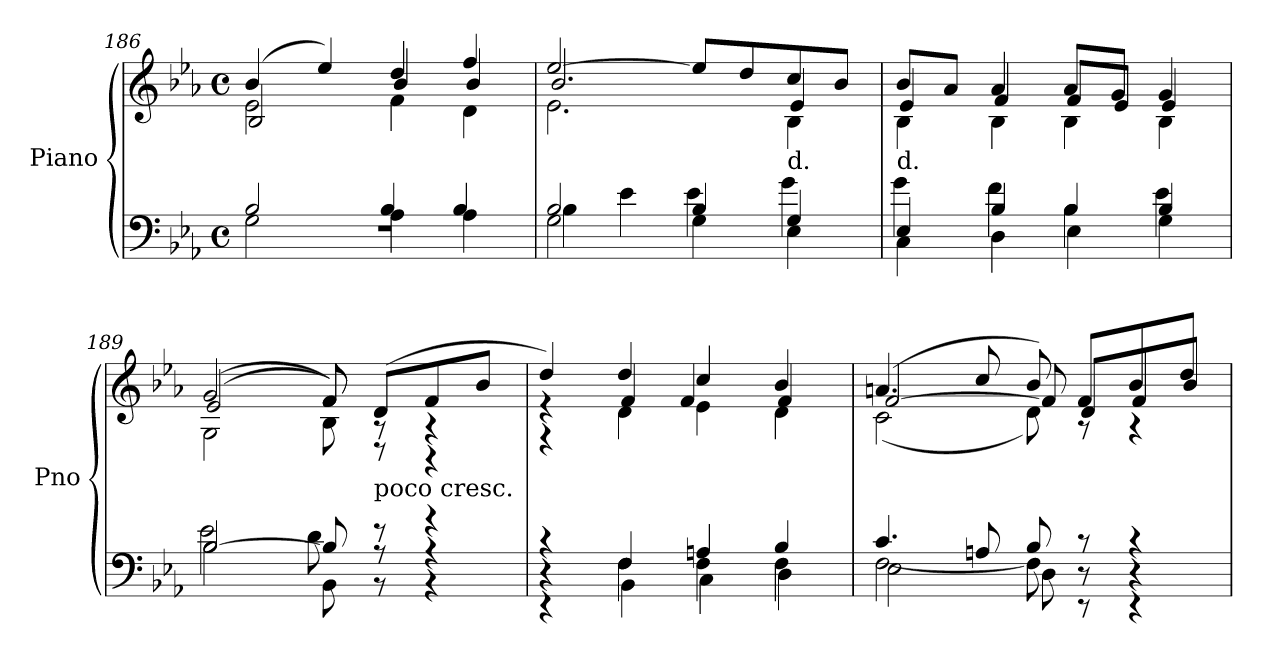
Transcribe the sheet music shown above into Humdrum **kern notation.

**kern	**kern
*part1	*part1
*staff2	*staff1
*I"Piano	*
*I'Pno	*
*clefF4	*clefG2
*k[b-e-a-]	*k[b-e-a-]
*E-:	*E-:
*M4/4	*M4/4
*met(c)	*met(c)
=186	=186
*^	*^
*	*^	*	*^
1r	2G\	2B-/	(4b-/	2e-\	2B-/
.	.	.	4ee-/)	.	.
.	4A-\	4B-/	4dd/	4f\	4b-/
.	4A-\	4B-/	4ff/	4d\	4b-/
=187	=187	=187	=187	=187	=187
2B-/	2G\	4B-\	[2ee-/	2.e-\	2.b-/
.	.	4e-\	.	.	.
4B-/	4G\	4e-\	8ee-/L]	.	.
.	.	.	8dd/	.	.
!LO:TX:a:t=d.	!	!	!	!	!
4G/	4E-\	4g\	8cc/	4B-\	4e-/
.	.	.	8b-/J	.	.
=188	=188	=188	=188	=188	=188
!LO:TX:a:t=d.	!	!	!	!	!
4E-/	4g\	4C\	8b-/L	4e-/	4B-\
.	.	.	8a-/J	.	.
4B-/	4f\	4D\	4a-/	4f/	4B-\
4B-/	4B-\	4E-\	8a-/L	8f/L	4B-\
.	.	.	8g/J	8e-/J	.
4B-/	4e-\	4G\	4g/	4e-/	4B-\
=189	=189	=189	=189	=189	=189
[2B-/	2e-\	2B-\	(2g/	2G\	(2e-/
8B-/]	8d\	8BB-\	8f/)	8B-\	8f/)
!	!	!	!LO:TX:b:t=poco cresc.	!	!
8rBB	8re	8rA	(8d/L	8rD	8rA
4rBB	4rg	4rA	8f/	4rBB	4rA
.	.	.	8b-/J	.	.
!!LO:PB:g=z	!!	!!
=190	=190	=190	=190	=190	=190
4rc	4r	4rEE	4dd/)	4rF	4re
4F/	4F\	4BB-\	4dd/	4d\	4f/
4An/	4F\	4C\	4cc/	4e-\	4f/
4B-/	4F\	4D\	4b-/	4d\	4f/
=191	=191	=191	=191	=191	=191
4.c/	[2F\	2E-\	(4.an/	(2c\	[2f/
8An/	.	.	8cc/	.	.
8B-/	8F\]	8D\	8b-/)	8d\)	8f/]
8rc	8r	8rEE	8f/L	8rA	8d/L
4rc	4r	4rEE	8b-/	4rA	8f/
.	.	.	8dd/J	.	8b-/J
*v	*v	*v	*	*	*
*	*v	*v	*v
=	=
*-	*-
